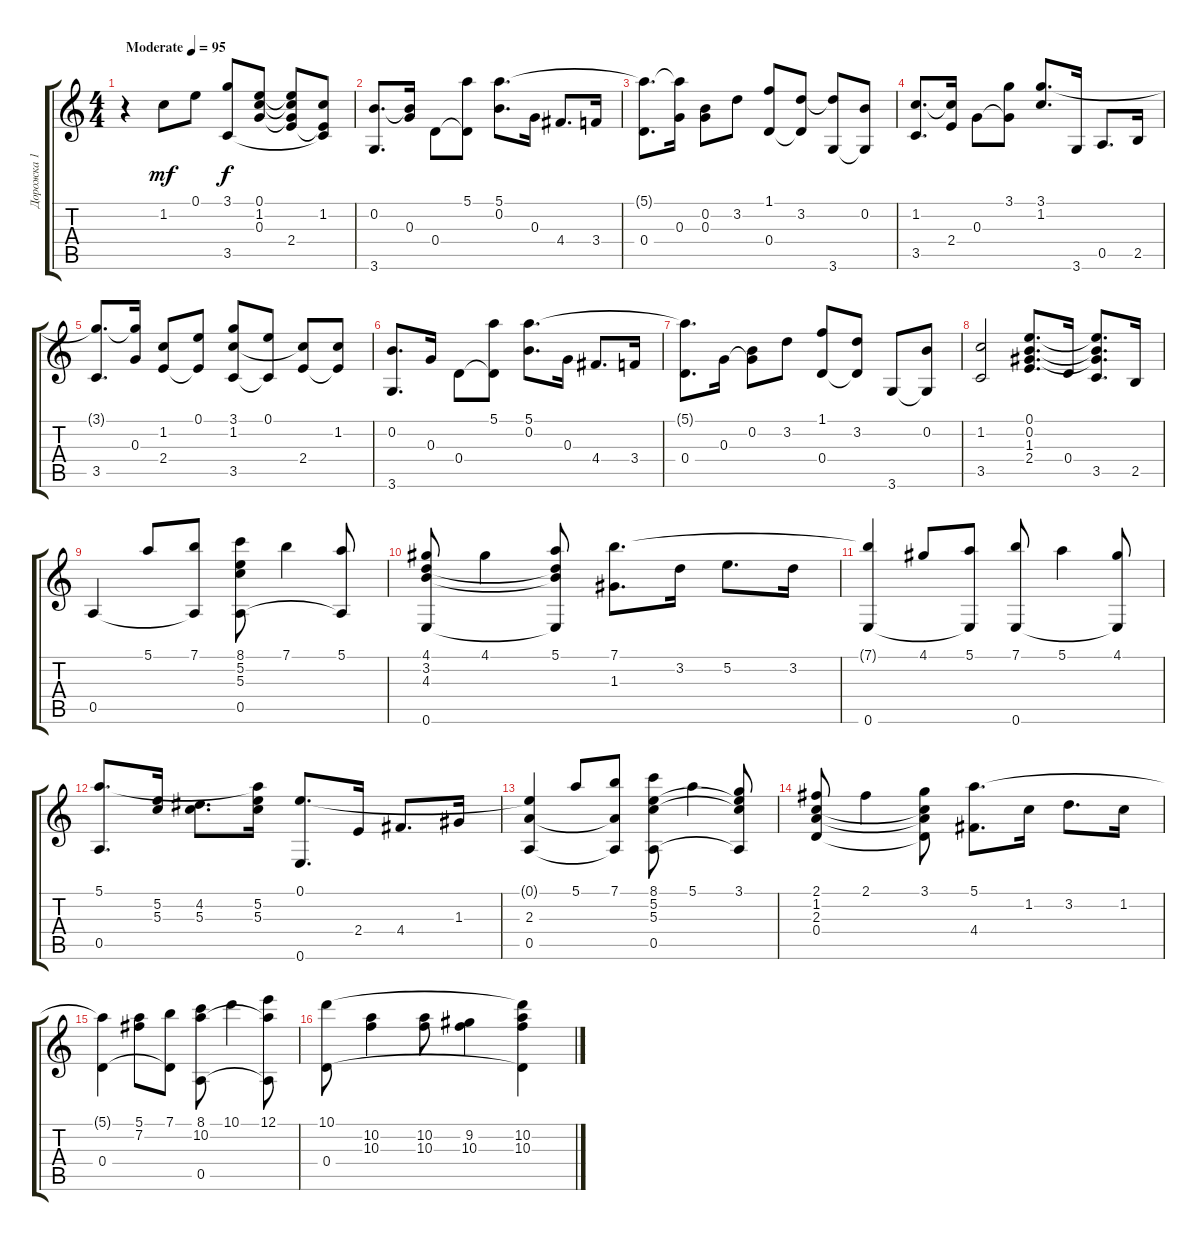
\track ("Дорожка 1" "Дорожка 1") {instrument acousticguitarsteel}
\staff {score tabs}
\tuning (E4 B3 G3 D3 A2 E2) {hide}
\ts (4 4)
\tempo (95 "Moderate")
\clef g2
\ks c
r.4{dy mf instrument acousticguitarsteel} 1.2.8 0.1.8 (3.1 3.5).8{dy f} (0.1 1.2 0.3).8 (0.1{t} 1.2{t} 0.3{t} 2.4).8 (1.2 2.4{t} 3.5{t}).8 |
(0.2 3.6).8{d} (0.2{t} 0.3).16 0.4.8 (5.1 0.4{t}).8 (5.1 0.2).8{d} 0.3.16 4.4.8{d} 3.4.16 |
(5.1{t} 0.4).8{d} (5.1{t} 0.3).16 (0.2 0.3).8 3.2.8 (1.1 0.4).8 (3.2 0.4{t}).8 (3.2{t} 3.6).8 (0.2 3.6{t}).8 |
(1.2 3.5).8{d} (1.2{t} 2.4).16 0.3.8 (3.1 0.3{t}).8 (3.1 1.2).8{d} 3.6.16 0.5.8{d} 2.5.16 |
(3.1{t} 3.5).8{d} (3.1{t} 0.3).16 (1.2 2.4).8 (0.1 2.4{t}).8 (3.1 1.2 3.5).8 (0.1 3.5{t}).8 (1.2{t} 2.4).8 (1.2 2.4{t}).8 |
(0.2 3.6).8{d} 0.3.16 0.4.8 (5.1 0.4{t}).8 (5.1 0.2).8{d} 0.3.16 4.4.8{d} 3.4.16 |
(5.1{t} 0.4).8{d} 0.3.16 (0.2 0.3{t}).8 3.2.8 (1.1 0.4).8 (3.2 0.4{t}).8 3.6.8 (0.2 3.6{t}).8 |
(1.2 3.5).2 (0.1 0.2 1.3 2.4).8{d} 0.4.16 (0.1{t} 0.2{t} 1.3{t} 3.5).8{d} 2.5.16 |
0.5.4 5.1.8 (7.1 0.5{t}).8 (8.1 5.2 5.3 0.5).8 7.1.4 (5.1 0.5{t}).8 |
(4.1 3.2 4.3 0.6).8 4.1.4 (5.1 3.2{t} 4.3{t} 0.6{t}).8 (7.1 1.3).8{d} 3.2.16 5.2.8{d} 3.2.16 |
(7.1{t} 0.6).4 4.1.8 (5.1 0.6{t}).8 (7.1 0.6).8 5.1.4 (4.1 0.6{t}).8 |
(5.1 0.5).8{d} (5.2 5.3).16 (4.2 5.3).8{d} (5.1{t} 5.2 5.3).16 (0.1 0.6).8{d} 2.4.16 4.4.8{d} 1.3.16 |
(0.1{t} 2.3 0.5).4 5.1.8 (7.1 2.3{t} 0.5{t}).8 (8.1 5.2 5.3 0.5).8 5.1.4 (3.1 5.2{t} 5.3{t} 0.5{t}).8 |
(2.1 1.2 2.3 0.4).8 2.1.4 (3.1 1.2{t} 2.3{t} 0.4{t}).8 (5.1 4.4).8{d} 1.2.16 3.2.8{d} 1.2.16 |
(5.1{t} 0.4).4 (5.1 7.2).8 (7.1 0.4{t}).8 (8.1 10.2 0.5).8 10.1.4 (12.1 10.2{t} 0.5{t}).8 |
(10.1 0.4).8 (10.2 10.3).4 (10.2 10.3).8 (9.2 10.3).4 (10.1{t} 10.2 10.3 0.4{t}).4
